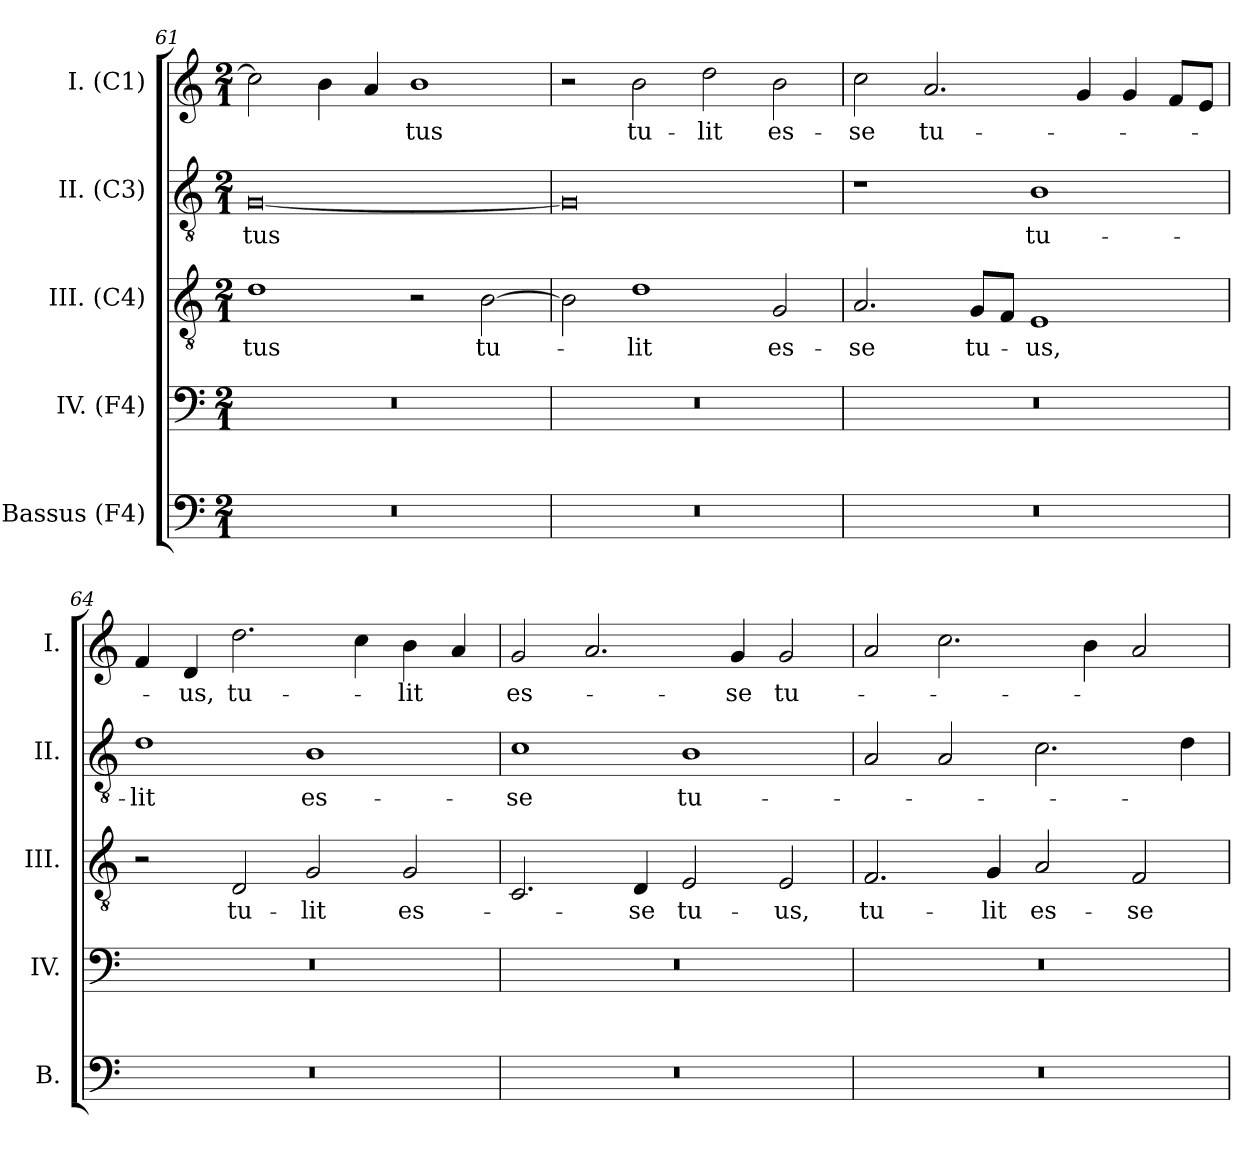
**kern	**kern	**kern	**text	**kern	**text	**kern	**text
*part5	*part4	*part3	*part3	*part2	*part2	*part1	*part1
*staff5	*staff4	*staff3	*staff3	*staff2	*staff2	*staff1	*staff1
*I"Bassus (F4)	*I"IV. (F4)	*I"III. (C4)	*	*I"II. (C3)	*	*I"I. (C1)	*
*I'B.	*I'IV.	*I'III.	*	*I'II.	*	*I'I.	*
*clefF4	*clefF4	*clefGv2	*	*clefGv2	*	*clefG2	*
*	*ITrd7c12	*ITrd7c12	*	*ITrd7c12	*	*	*
*k[]	*k[]	*k[]	*	*k[]	*	*k[]	*
*C:	*C:	*C:	*	*C:	*	*C:	*
*M2/1	*M2/1	*M2/1	*	*M2/1	*	*M2/1	*
=61	=61	=61	=61	=61	=61	=61	=61
!LO:N:vis=1	!LO:N:vis=1	!	!	!	!	!	!
!	!	!	!LO:LY:b:color=#000000	!	!	!	!
!	!	!	!	!	!LO:LY:b:color=#000000	!	!
0r	0r	1Di	-tus	[0GGi	-tus	2cci\]	.
.	.	.	.	.	.	4bi\	.
.	.	.	.	.	.	4ai/	.
!	!	!	!	!	!	!	!LO:LY:b:color=#000000
.	.	2r	.	.	.	1bi	-tus
!	!	!	!LO:LY:b:color=#000000	!	!	!	!
.	.	[2BBi\	tu-	.	.	.	.
=62	=62	=62	=62	=62	=62	=62	=62
!LO:N:vis=1	!LO:N:vis=1	!	!	!	!	!	!
0r	0r	2BBi\]	.	0GGi]	.	2r	.
!	!	!	!LO:LY:b:color=#000000	!	!	!	!
!	!	!	!	!	!	!	!LO:LY:b:color=#000000
.	.	1Di	-lit	.	.	2bi\	tu-
!	!	!	!	!	!	!	!LO:LY:b:color=#000000
.	.	.	.	.	.	2ddi\	-lit
!	!	!	!LO:LY:b:color=#000000	!	!	!	!
!	!	!	!	!	!	!	!LO:LY:b:color=#000000
.	.	2GGi/	es-	.	.	2bi\	es-
!!LO:LB:g=z
=63	=63	=63	=63	=63	=63	=63	=63
!LO:N:vis=1	!LO:N:vis=1	!	!	!	!	!	!
!	!	!	!LO:LY:b:color=#000000	!	!	!	!
!	!	!	!	!	!	!	!LO:LY:b:color=#000000
0r	0r	2.AAi/	-se	1r	.	2cci\	-se
!	!	!	!	!	!	!	!LO:LY:b:color=#000000
.	.	.	.	.	.	2.ai/	tu-
!	!	!	!LO:LY:b:color=#000000	!	!	!	!
.	.	8GGi/L	tu-	.	.	.	.
.	.	8FFi/J	.	.	.	.	.
!	!	!	!LO:LY:b:color=#000000	!	!	!	!
!	!	!	!	!	!LO:LY:b:color=#000000	!	!
.	.	1EEi	-us,	1BBi	tu-	.	.
.	.	.	.	.	.	4gi/	.
.	.	.	.	.	.	4gi/	.
.	.	.	.	.	.	8fi/L	.
.	.	.	.	.	.	8ei/J	.
=64	=64	=64	=64	=64	=64	=64	=64
!LO:N:vis=1	!LO:N:vis=1	!	!	!	!	!	!
!	!	!	!	!	!LO:LY:b:color=#000000	!	!
0r	0r	2r	.	1Di	-lit	4fi/	.
!	!	!	!	!	!	!	!LO:LY:b:color=#000000
.	.	.	.	.	.	4di/	-us,
!	!	!	!LO:LY:b:color=#000000	!	!	!	!
!	!	!	!	!	!	!	!LO:LY:b:color=#000000
.	.	2DDi/	tu-	.	.	2.ddi\	tu-
!	!	!	!LO:LY:b:color=#000000	!	!	!	!
!	!	!	!	!	!LO:LY:b:color=#000000	!	!
.	.	2GGi/	-lit	1BBi	es-	.	.
.	.	.	.	.	.	4cci\	.
!	!	!	!LO:LY:b:color=#000000	!	!	!	!
!	!	!	!	!	!	!	!LO:LY:b:color=#000000
.	.	2GGi/	es-	.	.	4bi\	-lit
.	.	.	.	.	.	4ai/	.
=65	=65	=65	=65	=65	=65	=65	=65
!LO:N:vis=1	!LO:N:vis=1	!	!	!	!	!	!
!	!	!	!	!	!LO:LY:b:color=#000000	!	!
!	!	!	!	!	!	!	!LO:LY:b:color=#000000
0r	0r	2.CCi/	.	1Ci	-se	2gi/	es-
.	.	.	.	.	.	2.ai/	.
!	!	!	!LO:LY:b:color=#000000	!	!	!	!
.	.	4DDi/	-se	.	.	.	.
!	!	!	!LO:LY:b:color=#000000	!	!	!	!
!	!	!	!	!	!LO:LY:b:color=#000000	!	!
.	.	2EEi/	tu-	1BBi	tu-	.	.
!	!	!	!	!	!	!	!LO:LY:b:color=#000000
.	.	.	.	.	.	4gi/	-se
!	!	!	!LO:LY:b:color=#000000	!	!	!	!
!	!	!	!	!	!	!	!LO:LY:b:color=#000000
.	.	2EEi/	-us,	.	.	2gi/	tu-
!!LO:PB:g=z
=66	=66	=66	=66	=66	=66	=66	=66
!LO:N:vis=1	!LO:N:vis=1	!	!	!	!	!	!
!	!	!	!LO:LY:b:color=#000000	!	!	!	!
0r	0r	2.FFi/	tu-	2AAi/	.	2ai/	.
.	.	.	.	2AAi/	.	2.cci\	.
!	!	!	!LO:LY:b:color=#000000	!	!	!	!
.	.	4GGi/	-lit	.	.	.	.
!	!	!	!LO:LY:b:color=#000000	!	!	!	!
.	.	2AAi/	es-	2.Ci\	.	.	.
.	.	.	.	.	.	4bi\	.
!	!	!	!LO:LY:b:color=#000000	!	!	!	!
.	.	2FFi/	-se	.	.	2ai/	.
.	.	.	.	4Di\	.	.	.
=	=	=	=	=	=	=	=
*-	*-	*-	*-	*-	*-	*-	*-
